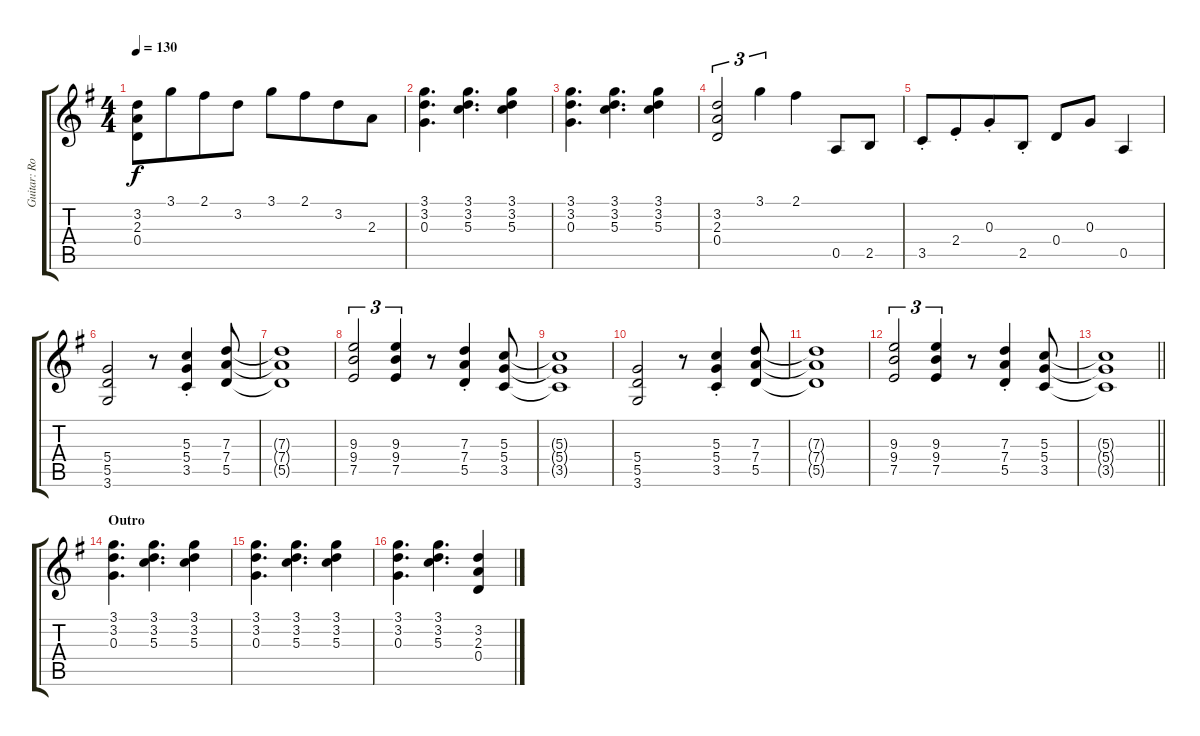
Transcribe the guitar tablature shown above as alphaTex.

\track ("Guitar: Robbin" "Guitar: Ro") {instrument distortionguitar}
\staff {score tabs}
\tuning (E4 B3 G3 D3 A2 E2) {hide}
\ts (4 4)
\tempo 130
\clef g2
\ks g
(3.2{t} 2.3{t} 0.4{t}).8{dy f} 3.1.8{beam merge} 2.1.8 3.2.8 3.1.8 2.1.8{beam merge} 3.2.8 2.3.8 |
(3.1 3.2 0.3).4{d} (3.1 3.2 5.3).4{d} (3.1 3.2 5.3).4 |
(3.1 3.2 0.3).4{d} (3.1 3.2 5.3).4{d} (3.1 3.2 5.3).4 |
(3.2 2.3 0.4).2{tu (3 2)} 3.1.4{tu (3 2)} 2.1.4 0.5.8 2.5.8 |
3.5{st}.8 2.4{st}.8{beam merge} 0.3{st}.8 2.5{st}.8 0.4.8 0.3.8 0.5.4 |
(5.4 5.5 3.6).2 r.8 (5.3{st} 5.4{st} 3.5{st}).4 (7.3 7.4 5.5).8 |
(7.3{t} 7.4{t} 5.5{t}).1 |
(9.3 9.4 7.5).2{tu (3 2)} (9.3 9.4 7.5).4{tu (3 2)} r.8 (7.3{st} 7.4{st} 5.5{st}).4 (5.3 5.4 3.5).8 |
(5.3{t} 5.4{t} 3.5{t}).1 |
(5.4 5.5 3.6).2 r.8 (5.3{st} 5.4{st} 3.5{st}).4 (7.3 7.4 5.5).8 |
(7.3{t} 7.4{t} 5.5{t}).1 |
(9.3 9.4 7.5).2{tu (3 2)} (9.3 9.4 7.5).4{tu (3 2)} r.8 (7.3{st} 7.4{st} 5.5{st}).4 (5.3 5.4 3.5).8 |
\barLineRight lightlight
(5.3{t} 5.4{t} 3.5{t}).1 |
\section ("" "Outro")
(3.1 3.2 0.3).4{d} (3.1 3.2 5.3).4{d} (3.1 3.2 5.3).4 |
(3.1 3.2 0.3).4{d} (3.1 3.2 5.3).4{d} (3.1 3.2 5.3).4 |
(3.1 3.2 0.3).4{d} (3.1 3.2 5.3).4{d} (3.2 2.3 0.4).4
